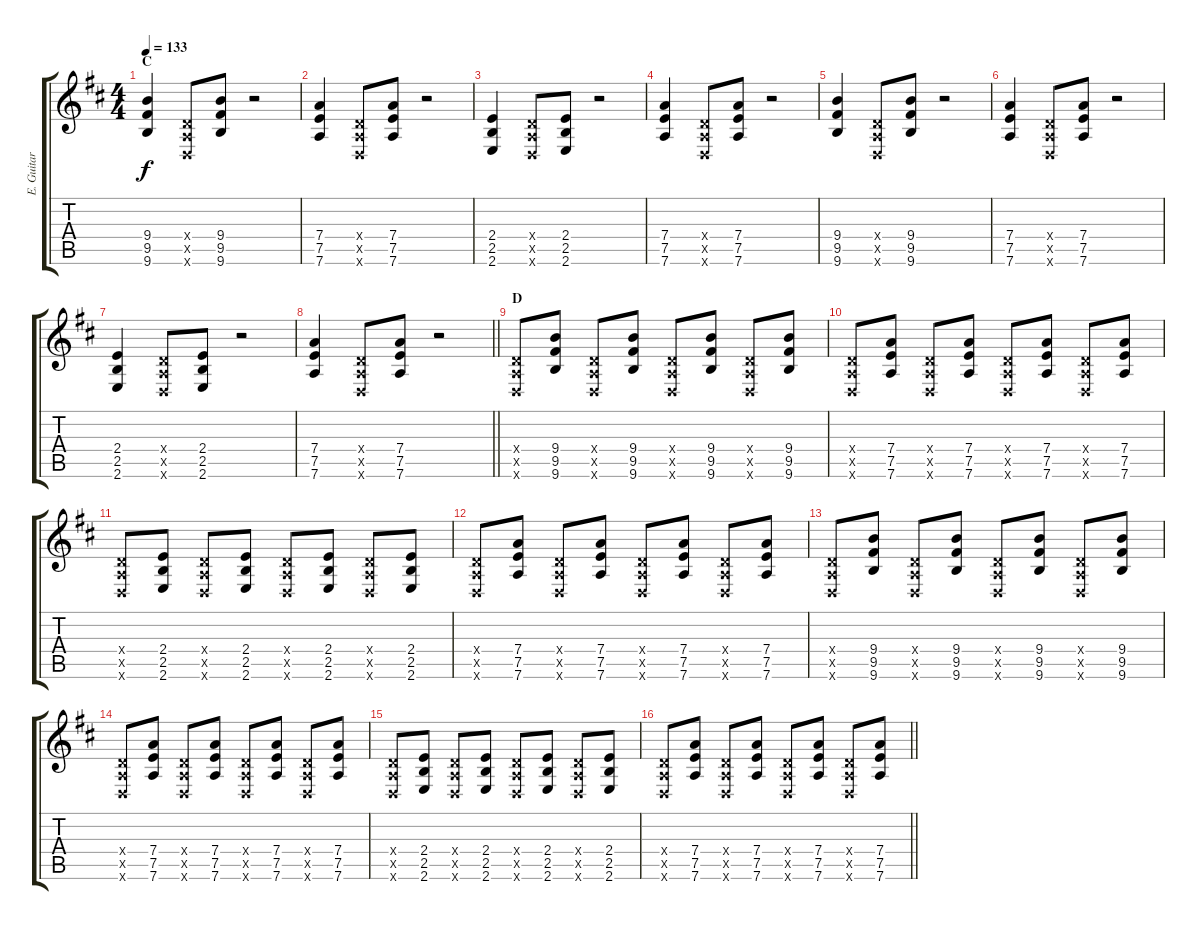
\track ("E. Guitar III" "E. Guitar ") {instrument overdrivenguitar}
\staff {score tabs}
\tuning (E4 B3 G3 D3 A2 D2) {hide}
\ts (4 4)
\section ("" "C")
\tempo 133
\clef g2
\ks d
(9.4 9.5 9.6).4{dy f} (0.4{x} 0.5{x} 0.6{x}).8 (9.4 9.5 9.6).8 r.2 |
(7.4 7.5 7.6).4 (0.4{x} 0.5{x} 0.6{x}).8 (7.4 7.5 7.6).8 r.2 |
(2.4 2.5 2.6).4 (0.4{x} 0.5{x} 0.6{x}).8 (2.4 2.5 2.6).8 r.2 |
(7.4 7.5 7.6).4 (0.4{x} 0.5{x} 0.6{x}).8 (7.4 7.5 7.6).8 r.2 |
(9.4 9.5 9.6).4 (0.4{x} 0.5{x} 0.6{x}).8 (9.4 9.5 9.6).8 r.2 |
(7.4 7.5 7.6).4 (0.4{x} 0.5{x} 0.6{x}).8 (7.4 7.5 7.6).8 r.2 |
(2.4 2.5 2.6).4 (0.4{x} 0.5{x} 0.6{x}).8 (2.4 2.5 2.6).8 r.2 |
\barLineRight lightlight
(7.4 7.5 7.6).4 (0.4{x} 0.5{x} 0.6{x}).8 (7.4 7.5 7.6).8 r.2 |
\section ("" "D")
(0.4{x} 0.5{x} 0.6{x}).8 (9.4 9.5 9.6).8 (0.4{x} 0.5{x} 0.6{x}).8 (9.4 9.5 9.6).8 (0.4{x} 0.5{x} 0.6{x}).8 (9.4 9.5 9.6).8 (0.4{x} 0.5{x} 0.6{x}).8 (9.4 9.5 9.6).8 |
(0.4{x} 0.5{x} 0.6{x}).8 (7.4 7.5 7.6).8 (0.4{x} 0.5{x} 0.6{x}).8 (7.4 7.5 7.6).8 (0.4{x} 0.5{x} 0.6{x}).8 (7.4 7.5 7.6).8 (0.4{x} 0.5{x} 0.6{x}).8 (7.4 7.5 7.6).8 |
(0.4{x} 0.5{x} 0.6{x}).8 (2.4 2.5 2.6).8 (0.4{x} 0.5{x} 0.6{x}).8 (2.4 2.5 2.6).8 (0.4{x} 0.5{x} 0.6{x}).8 (2.4 2.5 2.6).8 (0.4{x} 0.5{x} 0.6{x}).8 (2.4 2.5 2.6).8 |
(0.4{x} 0.5{x} 0.6{x}).8 (7.4 7.5 7.6).8 (0.4{x} 0.5{x} 0.6{x}).8 (7.4 7.5 7.6).8 (0.4{x} 0.5{x} 0.6{x}).8 (7.4 7.5 7.6).8 (0.4{x} 0.5{x} 0.6{x}).8 (7.4 7.5 7.6).8 |
(0.4{x} 0.5{x} 0.6{x}).8 (9.4 9.5 9.6).8 (0.4{x} 0.5{x} 0.6{x}).8 (9.4 9.5 9.6).8 (0.4{x} 0.5{x} 0.6{x}).8 (9.4 9.5 9.6).8 (0.4{x} 0.5{x} 0.6{x}).8 (9.4 9.5 9.6).8 |
(0.4{x} 0.5{x} 0.6{x}).8 (7.4 7.5 7.6).8 (0.4{x} 0.5{x} 0.6{x}).8 (7.4 7.5 7.6).8 (0.4{x} 0.5{x} 0.6{x}).8 (7.4 7.5 7.6).8 (0.4{x} 0.5{x} 0.6{x}).8 (7.4 7.5 7.6).8 |
(0.4{x} 0.5{x} 0.6{x}).8 (2.4 2.5 2.6).8 (0.4{x} 0.5{x} 0.6{x}).8 (2.4 2.5 2.6).8 (0.4{x} 0.5{x} 0.6{x}).8 (2.4 2.5 2.6).8 (0.4{x} 0.5{x} 0.6{x}).8 (2.4 2.5 2.6).8 |
\barLineRight lightlight
(0.4{x} 0.5{x} 0.6{x}).8 (7.4 7.5 7.6).8 (0.4{x} 0.5{x} 0.6{x}).8 (7.4 7.5 7.6).8 (0.4{x} 0.5{x} 0.6{x}).8 (7.4 7.5 7.6).8 (0.4{x} 0.5{x} 0.6{x}).8 (7.4 7.5 7.6).8
